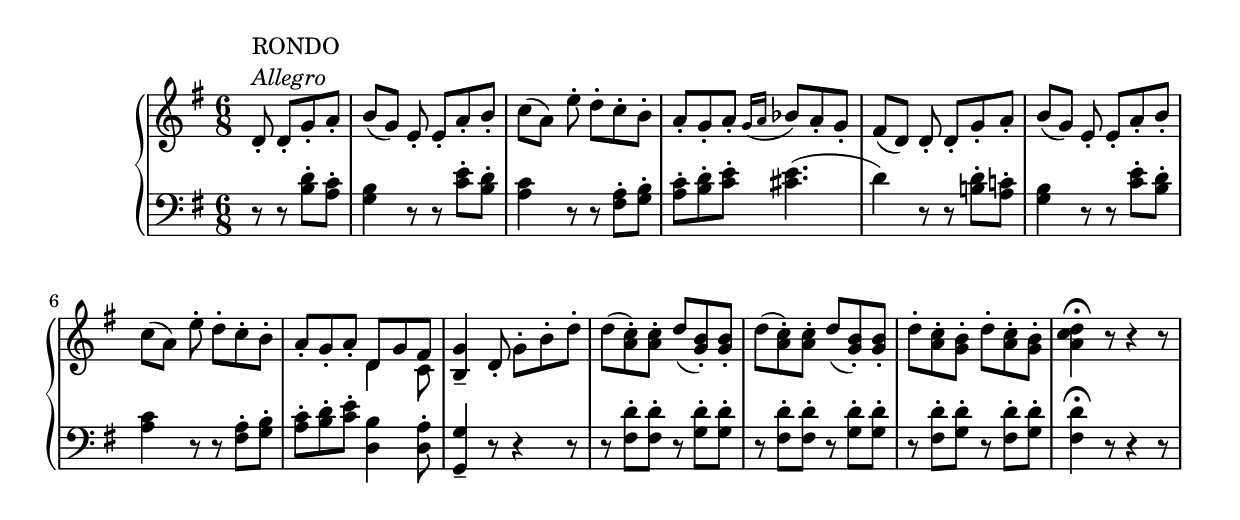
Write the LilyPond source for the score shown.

%% DO NOT EDIT this file manually; it is automatically
%% generated from LSR http://lsr.dsi.unimi.it
%% Make any changes in LSR itself, or in Documentation/snippets/new/ ,
%% and then run scripts/auxiliar/makelsr.py
%%
%% This file is in the public domain.
\version "2.17.15"

\header {
  lsrtags = "headword"

  texidoc = "
Expressive headword

"
  doctitle = "Expressive headword"
} % begin verbatim

\include "english.ly"

% NR 1.3 Expressive marks

% L. v. Beethoven, Op. 49 no. 1
% Piano sonata 19 - "Leichte Sonate"
% measures 1 - 12

%\layout {
%   \context {
%      \Score
%      \override SpacingSpanner.base-shortest-duration =
%         #(ly:make-moment 1/20)
%   }
%}

\new PianoStaff <<

   % RH Staff
   \new Staff {
      \clef treble
      \key g \major
      \time 6/8
      \partial 2
      \once \override TextScript.staff-padding = #2
      d'8 \staccato
      ^ \markup { \column {
         RONDO
         \italic Allegro } }
      d'8 \staccato
      g'8 \staccato
      a'8 \staccato

      |

      b'8 [ (
      g'8 ] )
      e'8 \staccato
      e' \staccato
      a'8 \staccato
      b'8 \staccato

      |

      c''8 [ (
      a'8 ] )
      e''8 \staccato
      d''8 \staccato
      c''8 \staccato
      b'8 \staccato

      |

      a'8 \staccato
      g'8 \staccato
      a'8 \staccato
      \acciaccatura { g'16 [ a'16 ] }
      bf'8
      a'8 \staccato
      g'8 \staccato

      |

      fs'8 [ (
      d'8 ] )
      d'8 \staccato
      d'8 \staccato
      g'8 \staccato
      a'8 \staccato

      |

      b'8 [ (
      g'8 ] )
      e'8 \staccato
      e'8 \staccato
      a'8 \staccato
      b'8 \staccato

      |

      c''8 [ (
      a'8 ] )
      e''8 \staccato
      d''8 \staccato
      c''8 \staccato
      b'8 \staccato

      |

      a'8 \staccato
      g'8 \staccato
      a'8 \staccato
      <<
         {
            \voiceOne
            d'8
            g'8
            fs'8
            \oneVoice
         }
         \new Voice {
            \voiceTwo
            d'4
            c'8
            \oneVoice
         }
      >>

      |

      <b g'>4 \tenuto
      d'8 \staccato
      g'8 \staccato
      b'8 \staccato
      d''8 \staccato

      |

      d''8 (
      <c'' a'>8 \staccato )
      <c'' a'>8 \staccato
      d''8 (
      <b' g'>8 \staccato )
      <b' g'>8 \staccato

      |

      d''8 (
      <c'' a'>8 \staccato )
      <c'' a'>8 \staccato
      d''8 (
      <b' g'>8 \staccato )
      <b' g'>8 \staccato

      |

      d''8 \staccato
      <c'' a'>8 \staccato
      <b' g'>8 \staccato
      d'' \staccato
      <c'' a'>8 \staccato
      <b' g'>8 \staccato

      |

      <d'' c'' a'>4 \fermata
      r8 r4 r8
   }

   % LH Staff
   \new Staff {
      \clef bass
      \key g \major
      \time 6/8
      \partial 2
      r8
      r8
      <d' b>8 \staccato
      <c' a>8 \staccato

      |

      <b g>4
      r8
      r8
      <e' c'>8 \staccato
      <d' b>8 \staccato

      |

      <c' a>4
      r8
      r8
      <a fs>8 \staccato
      <b g>8 \staccato

      |

      <c' a>8 \staccato
      <b d'>8 \staccato
      <e' c'>8 \staccato
      <e' cs'>4. (

      |

      d'4 )
      r8
      r8
      <d' b!>8 \staccato
      <c'! a>8 \staccato

      |

      <b g>4
      r8
      r8
      <e' c'>8 \staccato
      <d' b>8 \staccato

      |

      <c' a>4
      r8
      r8
      <a fs>8 \staccato
      <b g>8 \staccato

      |

      <c' a>8 \staccato
      <d' b>8 \staccato
      <e' c'>8 \staccato
      <b d>4
      <a d>8 \staccato

      |

      <g g,>4 \tenuto
      r8
      r4
      r8

      |

      r8
      <d' fs>8 \staccato
      <d' fs>8 \staccato
      r8
      <d' g>8 \staccato
      <d' g>8 \staccato

      |

      r8
      <d' fs>8 \staccato
      <d' fs>8 \staccato
      r8
      <d' g>8 \staccato
      <d' g>8 \staccato

      |

      r8
      <d' fs>8 \staccato
      <d' g>8 \staccato
      r8
      <d' fs>8 \staccato
      <d' g>8 \staccato

      |

      <d' fs>4 \fermata
      r8 r4 r8
   }

>>
